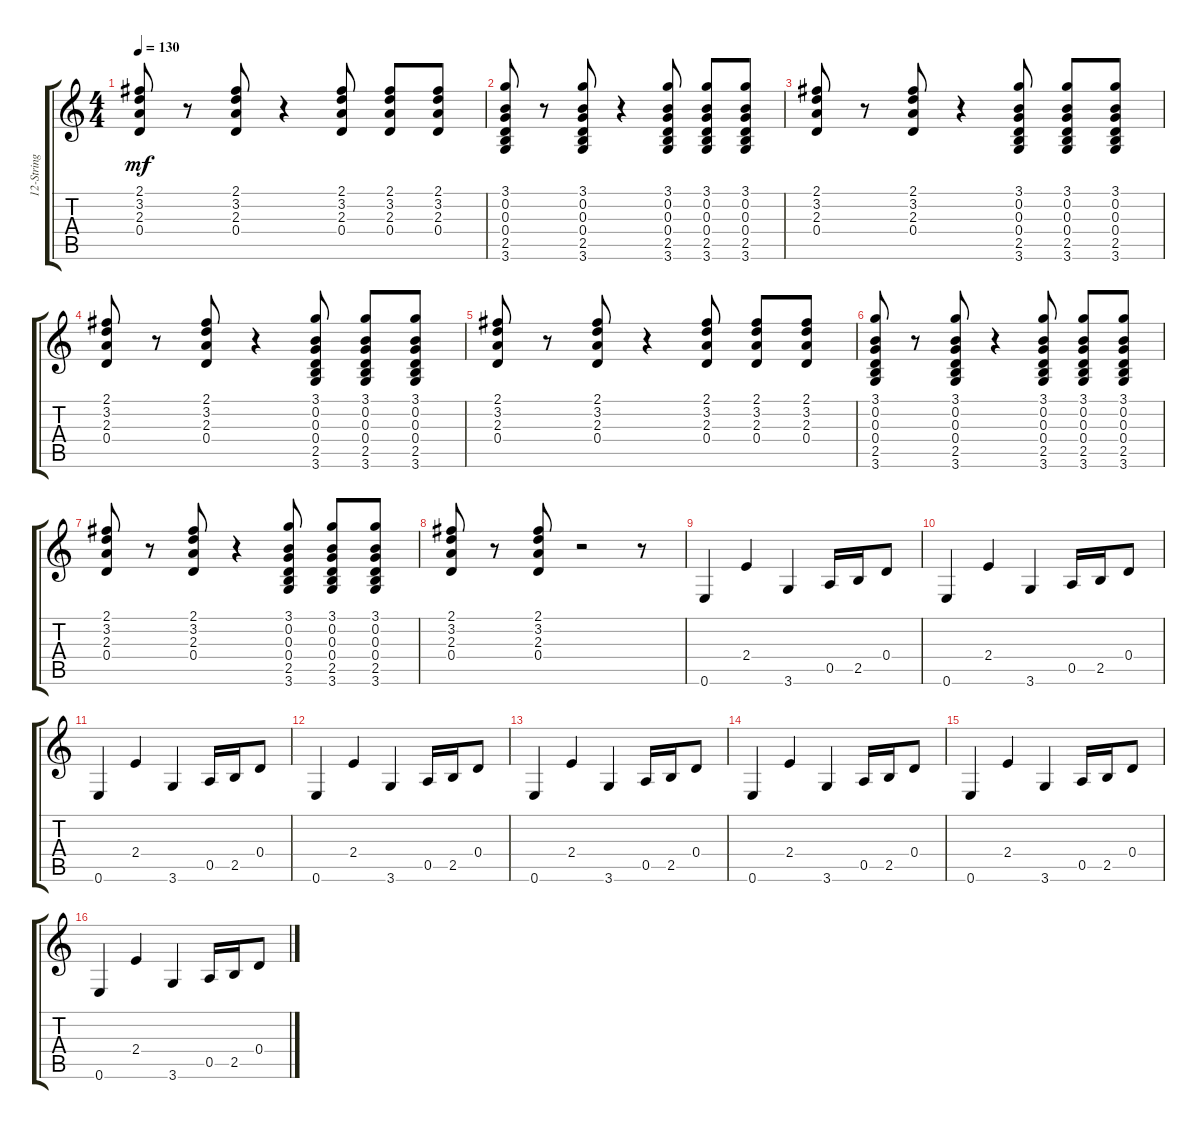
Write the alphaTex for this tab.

\track ("12-String Guitar" "12-String ") {instrument acousticguitarsteel}
\staff {score tabs}
\tuning (E4 B3 G3 D3 A2 E2) {hide}
\ts (4 4)
\tempo 130
\clef g2
\ks c
(2.1 3.2 2.3 0.4).8{dy mf} r.8 (2.1 3.2 2.3 0.4).8 r.4 (2.1 3.2 2.3 0.4).8 (2.1 3.2 2.3 0.4).8 (2.1 3.2 2.3 0.4).8 |
(3.1 0.2 0.3 0.4 2.5 3.6).8 r.8 (3.1 0.2 0.3 0.4 2.5 3.6).8 r.4 (3.1 0.2 0.3 0.4 2.5 3.6).8 (3.1 0.2 0.3 0.4 2.5 3.6).8 (3.1 0.2 0.3 0.4 2.5 3.6).8 |
(2.1 3.2 2.3 0.4).8 r.8 (2.1 3.2 2.3 0.4).8 r.4 (3.1 0.2 0.3 0.4 2.5 3.6).8 (3.1 0.2 0.3 0.4 2.5 3.6).8 (3.1 0.2 0.3 0.4 2.5 3.6).8 |
(2.1 3.2 2.3 0.4).8 r.8 (2.1 3.2 2.3 0.4).8 r.4 (3.1 0.2 0.3 0.4 2.5 3.6).8 (3.1 0.2 0.3 0.4 2.5 3.6).8 (3.1 0.2 0.3 0.4 2.5 3.6).8 |
(2.1 3.2 2.3 0.4).8 r.8 (2.1 3.2 2.3 0.4).8 r.4 (2.1 3.2 2.3 0.4).8 (2.1 3.2 2.3 0.4).8 (2.1 3.2 2.3 0.4).8 |
(3.1 0.2 0.3 0.4 2.5 3.6).8 r.8 (3.1 0.2 0.3 0.4 2.5 3.6).8 r.4 (3.1 0.2 0.3 0.4 2.5 3.6).8 (3.1 0.2 0.3 0.4 2.5 3.6).8 (3.1 0.2 0.3 0.4 2.5 3.6).8 |
(2.1 3.2 2.3 0.4).8 r.8 (2.1 3.2 2.3 0.4).8 r.4 (3.1 0.2 0.3 0.4 2.5 3.6).8 (3.1 0.2 0.3 0.4 2.5 3.6).8 (3.1 0.2 0.3 0.4 2.5 3.6).8 |
(2.1 3.2 2.3 0.4).8 r.8 (2.1 3.2 2.3 0.4).8 r.2 r.8 |
0.6.4 2.4.4 3.6.4 0.5.16 2.5.16 0.4.8 |
0.6.4 2.4.4 3.6.4 0.5.16 2.5.16 0.4.8 |
0.6.4 2.4.4 3.6.4 0.5.16 2.5.16 0.4.8 |
0.6.4 2.4.4 3.6.4 0.5.16 2.5.16 0.4.8 |
0.6.4 2.4.4 3.6.4 0.5.16 2.5.16 0.4.8 |
0.6.4 2.4.4 3.6.4 0.5.16 2.5.16 0.4.8 |
0.6.4 2.4.4 3.6.4 0.5.16 2.5.16 0.4.8 |
0.6.4 2.4.4 3.6.4 0.5.16 2.5.16 0.4.8
